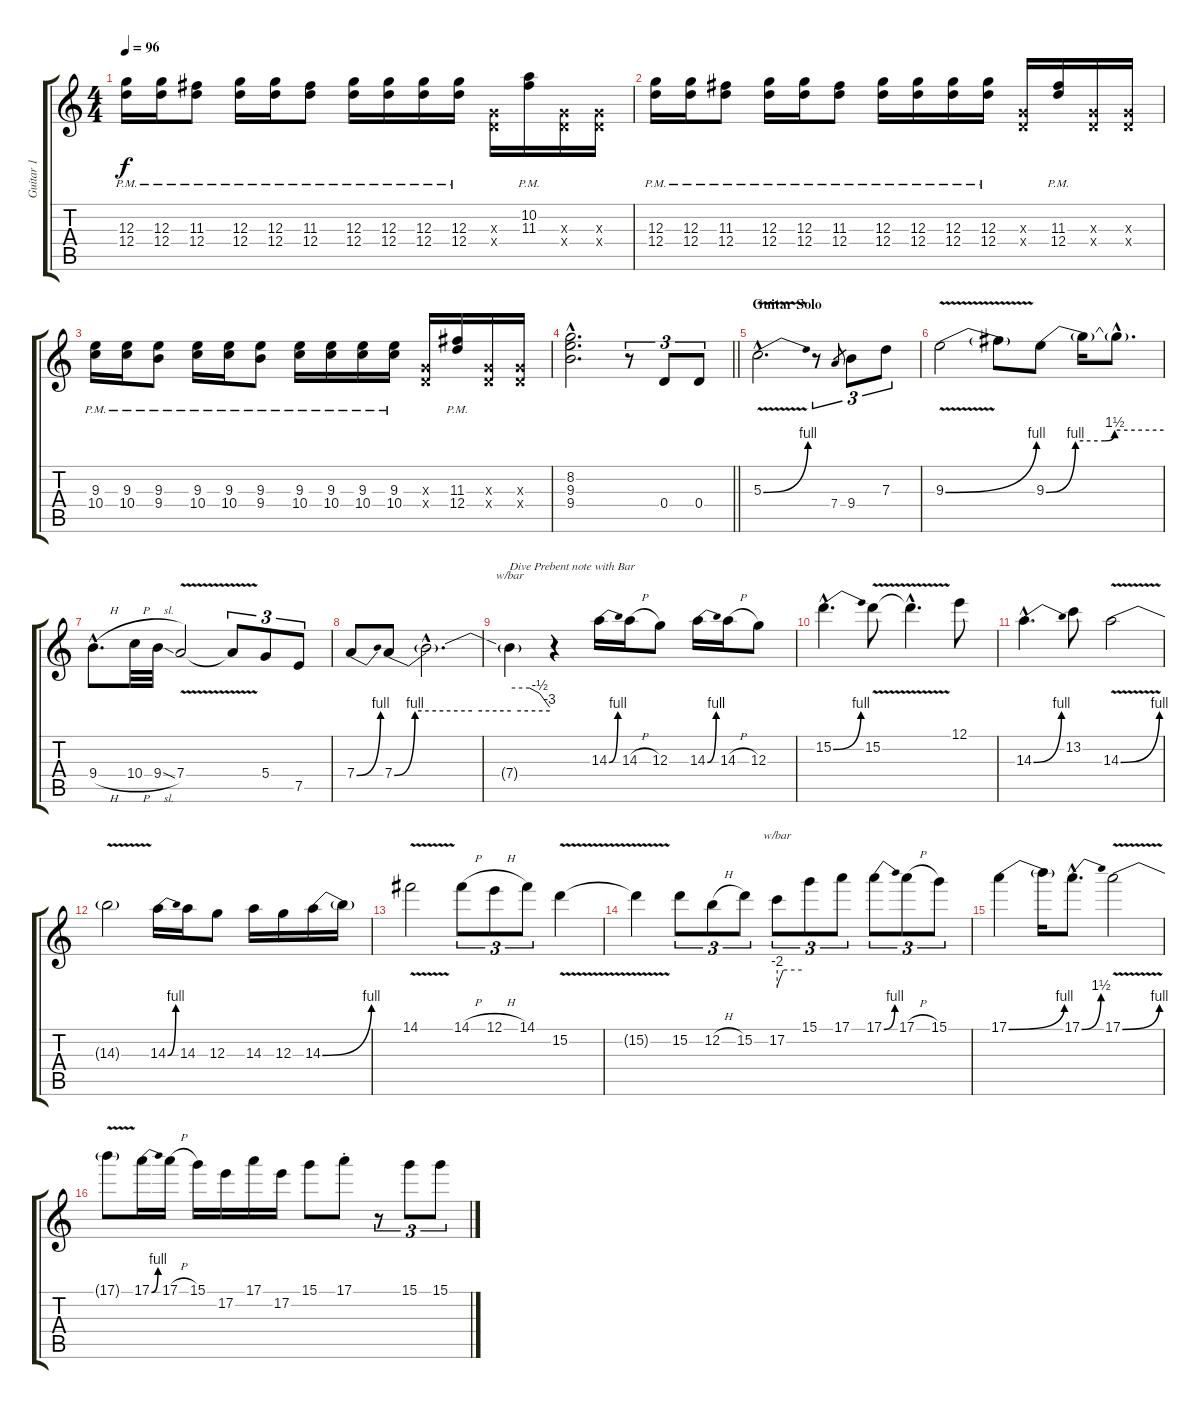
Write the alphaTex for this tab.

\track ("Guitar 1" "Guitar 1") {instrument overdrivenguitar}
\staff {score tabs}
\tuning (E4 B3 G3 D3 A2 E2) {hide}
\ts (4 4)
\tempo 96
\clef g2
\ks c
(12.3{pm} 12.4{pm}).16{dy f} (12.3{pm} 12.4{pm}).16 (11.3{pm} 12.4{pm}).8 (12.3{pm} 12.4{pm}).16 (12.3{pm} 12.4{pm}).16 (11.3{pm} 12.4{pm}).8 (12.3{pm} 12.4{pm}).16 (12.3{pm} 12.4{pm}).16 (12.3{pm} 12.4{pm}).16 (12.3{pm} 12.4{pm}).16 (0.3{x} 0.4{x}).16 (10.2{pm} 11.3{pm}).16 (0.3{x} 0.4{x}).16 (0.3{x} 0.4{x}).16 |
(12.3{pm} 12.4{pm}).16 (12.3{pm} 12.4{pm}).16 (11.3{pm} 12.4{pm}).8 (12.3{pm} 12.4{pm}).16 (12.3{pm} 12.4{pm}).16 (11.3{pm} 12.4{pm}).8 (12.3{pm} 12.4{pm}).16 (12.3{pm} 12.4{pm}).16 (12.3{pm} 12.4{pm}).16 (12.3{pm} 12.4{pm}).16 (0.3{x} 0.4{x}).16 (11.3{pm} 12.4{pm}).16 (0.3{x} 0.4{x}).16 (0.3{x} 0.4{x}).16 |
(9.3{pm} 10.4{pm}).16 (9.3{pm} 10.4{pm}).16 (9.3{pm} 9.4{pm}).8 (9.3{pm} 10.4{pm}).16 (9.3{pm} 10.4{pm}).16 (9.3{pm} 9.4{pm}).8 (9.3{pm} 10.4{pm}).16 (9.3{pm} 10.4{pm}).16 (9.3{pm} 10.4{pm}).16 (9.3{pm} 10.4{pm}).16 (0.3{x} 0.4{x}).16 (11.3{pm} 12.4{pm}).16 (0.3{x} 0.4{x}).16 (0.3{x} 0.4{x}).16 |
\barLineRight lightlight
(8.2{hac} 9.3{hac} 9.4{hac}).2{d} r.8{tu (3 2)} 0.4.8{tu (3 2) volume 16 instrument overdrivenguitar} 0.4.8{tu (3 2)} |
\section ("" "Guitar Solo")
5.3{be (bend 0 0 60 4) v hac}.2{d} r.8{tu (3 2)} 7.4.8{gr} 9.4.8{tu (3 2)} 7.3.8{tu (3 2)} |
9.3{be (bend 0 0 60 4) v}.2 9.3{t}.8 9.3{be (custom 0 0 15 4 30 4 35 6 60 6)}.8 9.3{t}.16 9.3{hac t}.8{d} |
9.4{h hac}.8{d} 10.4{h}.32 9.4{sl}.32 7.4{v}.2 7.4{t}.8{tu (3 2)} 5.4.8{tu (3 2)} 7.5.8{tu (3 2)} |
7.4{be (bend 0 0 60 4)}.8 7.4{be (custom 0 0 8 4 30 4 45 4 60 4)}.8 7.4{hac t}.2{d} |
7.4{t}.4{tbe (custom default 0 0 30 0 45 -2 60 -12) txt "Dive Prebent note with Bar"} r.4 14.3{be (bend 0 0 60 4)}.16 14.3{h}.16 12.3.8 14.3{be (bend 0 0 60 4)}.16 14.3{h}.16 12.3.8 |
15.2{be (bend 0 0 60 4) hac}.4{d} 15.2{v}.8 15.2{hac t}.4{d} 12.1.8 |
14.3{be (bend 0 0 60 4) hac}.4{d} 13.2.8 14.3{be (bend 0 0 60 4) v}.2 |
14.3{t}.2 14.3{be (bend 0 0 60 4)}.16 14.3.16 12.3.8 14.3.16 12.3.16 14.3{be (bend 0 0 60 4)}.16 14.3{t}.16 |
14.1{v}.2 14.1{h}.8{tu (3 2)} 12.1{h}.8{tu (3 2)} 14.1.8{tu (3 2)} 15.2{v}.4 |
15.2{t}.4 15.2.8{tu (3 2)} 12.2{h}.8{tu (3 2)} 15.2.8{tu (3 2)} 17.2.8{tu (3 2) tbe (custom default 0 -8 15 0 60 0)} 15.1.8{tu (3 2)} 17.1.8{tu (3 2)} 17.1{be (bend 0 0 60 4)}.8{tu (3 2)} 17.1{h}.8{tu (3 2)} 15.1.8{tu (3 2)} |
17.1{be (bend 0 0 60 4)}.4 17.1{t}.16 17.1{be (bend 0 0 60 6) hac}.8{d} 17.1{be (bend 0 0 60 4) v}.2 |
17.1{t}.8 17.1{be (bend 0 0 60 4)}.16 17.1{h}.16 15.1.16 17.2.16 17.1.16 17.2.16 15.1.8 17.1{st}.8 r.8{tu (3 2)} 15.1.8{tu (3 2)} 15.1.8{tu (3 2)}
